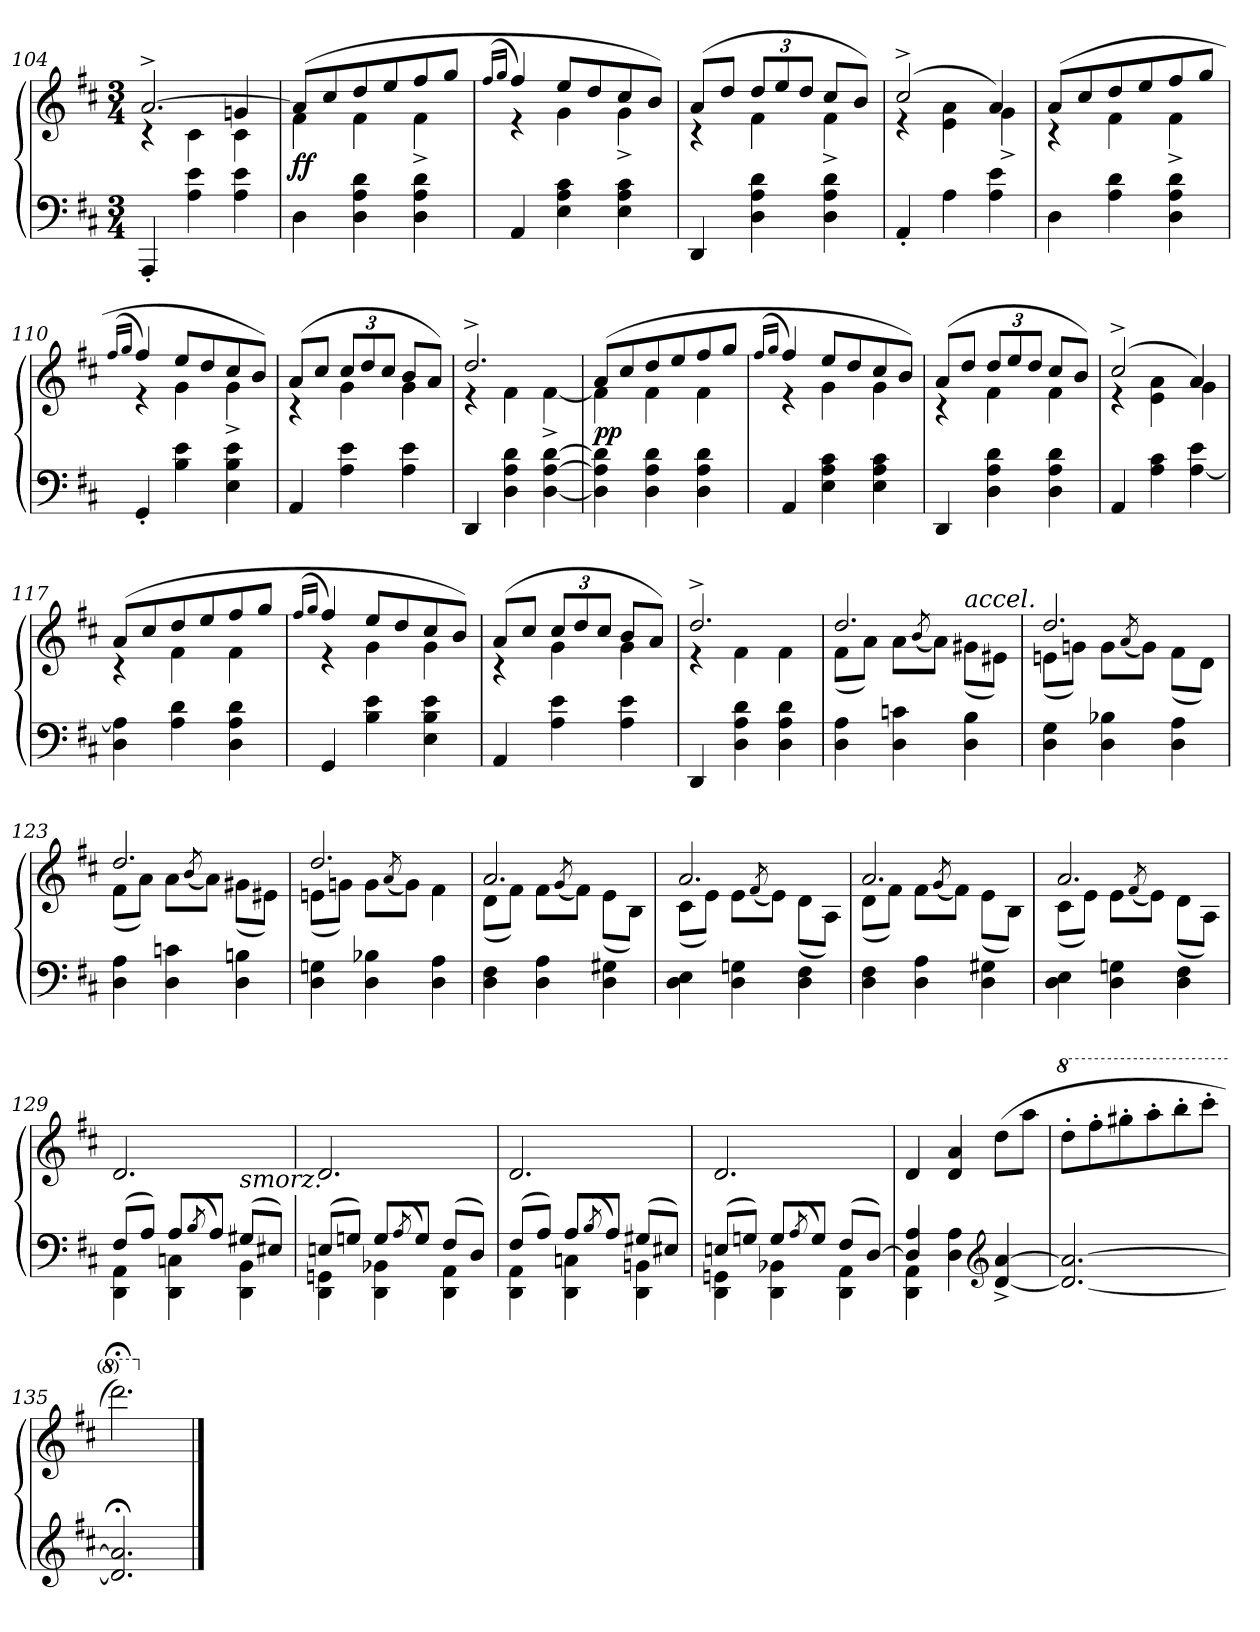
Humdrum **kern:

**kern	**kern	**dynam
*part1	*part1	*part1
*staff2	*staff1	*staff1/2
*clefF4	*clefG2	*
*k[f#c#]	*k[f#c#]	*
*M3/4	*M3/4	*
=104	=104	=104
*	*^	*
*	*	*^	*
4AAA'/	[2.a^/	4rc	2ryy	.
4A\ 4e\	.	4c#\	.	.
4A\ 4e\	.	4c#\	4gn/	.
=105	=105	=105	=105	=105
!	!	!	!	!LO:DY:b
*	*	*v	*v	*
4D\	(8a/L]	4f#\	ff
.	8cc#/	.	.
4D\ 4A\ 4d\	8dd/	4f#\	.
.	8ee/	.	.
4D\ 4A\ 4d\	8ff#/	4f#^\	.
.	8gg/J	.	.
=106	=106	=106	=106
.	(16qff#/LL	.	.
.	16qgg/JJ	.	.
4AA/	4ff#/)	4r	.
4E\ 4A\ 4c#\	8ee/L	4g\	.
.	8dd/	.	.
4E\ 4A\ 4c#\	8cc#/	4g^\	.
.	8b/J)	.	.
=107	=107	=107	=107
4DD/	(8a/L	4rc	.
.	8dd/J	.	.
*	*Xbrackettup	*	*
4D\ 4A\ 4d\	12dd/L	4f#\	.
.	12ee/	.	.
.	12dd/J	.	.
4D\ 4A\ 4d\	8cc#/L	4f#^\	.
.	8b/J)	.	.
=108	=108	=108	=108
4AA'/	(2cc#^/	4re	.
4A\	.	4e\ 4a\	.
4A\ 4e\	4a/)	4g^\	.
!!LO:LB:g=z	!!
=109	=109	=109	=109
4D\	(8a/L	4rc	.
.	8cc#/	.	.
4A\ 4d\	8dd/	4f#\	.
.	8ee/	.	.
4D\ 4A\ 4d\	8ff#/	4f#^\	.
.	8gg/J	.	.
=110	=110	=110	=110
.	(16qff#/LL	.	.
.	16qgg/JJ	.	.
4GG'/	4ff#/)	4r	.
4B\ 4e\	8ee/L	4g\	.
.	8dd/	.	.
4E\ 4B\ 4e\	8cc#/	4g^\	.
.	8b/J)	.	.
=111	=111	=111	=111
4AA/	(8a/L	4rc	.
.	8cc#/J	.	.
4A\ 4e\	12cc#/L	4g\	.
.	12dd/	.	.
.	12cc#/J	.	.
4A\ 4e\	8b/L	4g\	.
.	8a/J)	.	.
=112	=112	=112	=112
4DD/	2.dd^/	4re	.
4D\ 4A\ 4d\	.	4f#\	.
[4D\ [4A\ [4d\	.	[4f#^\	.
=113	=113	=113	=113
!	!	!	!LO:DY:b
4D]\ 4A]\ 4d]\	(8a/L	4f#\]	pp
.	8cc#/	.	.
4D\ 4A\ 4d\	8dd/	4f#\	.
.	8ee/	.	.
4D\ 4A\ 4d\	8ff#/	4f#\	.
.	8gg/J	.	.
=114	=114	=114	=114
.	(16qff#/LL	.	.
.	16qgg/JJ	.	.
4AA/	4ff#/)	4r	.
4E\ 4A\ 4c#\	8ee/L	4g\	.
.	8dd/	.	.
4E\ 4A\ 4c#\	8cc#/	4g\	.
.	8b/J)	.	.
=115	=115	=115	=115
4DD/	(8a/L	4rc	.
.	8dd/J	.	.
4D\ 4A\ 4d\	12dd/L	4f#\	.
.	12ee/	.	.
.	12dd/J	.	.
4D\ 4A\ 4d\	8cc#/L	4f#\	.
.	8b/J)	.	.
!!LO:LB:g=z	!!
=116	=116	=116	=116
4AA/	(2cc#^/	4re	.
4A\ 4c#\	.	4e\ 4a\	.
[4A\ 4e\	4a/)	4g\	.
=117	=117	=117	=117
4D\ 4A]\	(8a/L	4rc	.
.	8cc#/	.	.
4A\ 4d\	8dd/	4f#\	.
.	8ee/	.	.
4D\ 4A\ 4d\	8ff#/	4f#\	.
.	8gg/J	.	.
=118	=118	=118	=118
.	(16qff#/LL	.	.
.	16qgg/JJ	.	.
4GG/	4ff#/)	4r	.
4B\ 4e\	8ee/L	4g\	.
.	8dd/	.	.
4E\ 4B\ 4e\	8cc#/	4g\	.
.	8b/J)	.	.
=119	=119	=119	=119
4AA/	(8a/L	4rc	.
.	8cc#/J	.	.
4A\ 4e\	12cc#/L	4g\	.
.	12dd/	.	.
.	12cc#/J	.	.
4A\ 4e\	8b/L	4g\	.
.	8a/J)	.	.
=120	=120	=120	=120
4DD/	2.dd^/	4re	.
4D\ 4A\ 4d\	.	4f#\	.
4D\ 4A\ 4d\	.	4f#\	.
=121	=121	=121	=121
4D\ 4A\	2.dd/	(8f#\L	.
.	.	8a\J)	.
4D\ 4cn\	.	8a\L	.
.	.	(8qb/	.
.	.	8a\J)	.
!	!	!LO:TX:a:i:t=accel.	!
4D\ 4B\	.	(8g#X\L	.
.	.	8e#X\J)	.
=122	=122	=122	=122
4D\ 4G\	2.dd/	(8en\L	.
.	.	8gn\J)	.
4D\ 4B-X\	.	8g\L	.
.	.	(8qa/	.
.	.	8g\J)	.
4D\ 4A\	.	(8f#\L	.
.	.	8d\J)	.
!!LO:LB:g=z	!!
=123	=123	=123	=123
4D\ 4A\	2.dd/	(8f#\L	.
.	.	8a\J)	.
4D\ 4cn\	.	8a\L	.
.	.	(8qb/	.
.	.	8a\J)	.
4D\ 4Bn\	.	(8g#X\L	.
.	.	8e#X\J)	.
=124	=124	=124	=124
4D\ 4Gn\	2.dd/	(8en\L	.
.	.	8gn\J)	.
4D\ 4B-X\	.	8g\L	.
.	.	(8qa/	.
.	.	8g\J)	.
4D\ 4A\	.	4f#\	.
=125	=125	=125	=125
4D\ 4F#\	2.a/	(8d\L	.
.	.	8f#\J)	.
4D\ 4A\	.	8f#\L	.
.	.	(8qg/	.
.	.	8f#\J)	.
4D\ 4G#X\	.	(8e\L	.
.	.	8B\J)	.
=126	=126	=126	=126
4D\ 4E\	2.a/	(8c#\L	.
.	.	8e\J)	.
4D\ 4Gn\	.	8e\L	.
.	.	(8qf#/	.
.	.	8e\J)	.
4D\ 4F#\	.	(8d\L	.
.	.	8A\J)	.
=127	=127	=127	=127
4D\ 4F#\	2.a/	(8d\L	.
.	.	8f#\J)	.
4D\ 4A\	.	8f#\L	.
.	.	(8qg/	.
.	.	8f#\J)	.
4D\ 4G#X\	.	(8e\L	.
.	.	8B\J)	.
=128	=128	=128	=128
4D\ 4E\	2.a/	(8c#\L	.
.	.	8e\J)	.
4D\ 4Gn\	.	8e\L	.
.	.	(8qf#/	.
.	.	8e\J)	.
4D\ 4F#\	.	(8d\L	.
.	.	8A\J)	.
!!LO:LB:g=z	!!
=129	=129	=129	=129
*^	*	*	*
(8F#/L	4DD\ 4AA\	2.d/	2ryy	.
8A/J)	.	.	.	.
8A/L	4DD\ 4Cn\	.	.	.
(8qB/	.	.	.	.
8A/J)	.	.	.	.
!	!	!	!LO:TX:b:i:t=smorz.	!
(8G#X/L	4DD\ 4BB\	.	4ryy	.
8E#X/J)	.	.	.	.
*	*	*v	*v	*
=130	=130	=130	=130
(8En/L	4DD\ 4GGn\	2.d/	.
8Gn/J)	.	.	.
8G/L	4DD\ 4BB-X\	.	.
(8qA/	.	.	.
8G/J)	.	.	.
(8F#/L	4DD\ 4AA\	.	.
8D/J)	.	.	.
=131	=131	=131	=131
(8F#/L	4DD\ 4AA\	2.d/	.
8A/J)	.	.	.
8A/L	4DD\ 4Cn\	.	.
(8qB/	.	.	.
8A/J)	.	.	.
(8G#X/L	4DD\ 4BBn\	.	.
8E#X/J)	.	.	.
=132	=132	=132	=132
(8En/L	4DD\ 4GGn\	2.d/	.
8Gn/J)	.	.	.
8G/L	4DD\ 4BB-X\	.	.
(8qA/	.	.	.
8G/J)	.	.	.
(8F#/L	4DD\ 4AA\	.	.
[8D/J)	.	.	.
=133	=133	=133	=133
4D]/ 4A/	4DD\ 4AA\	4d/	.
4D\ 4A\	2ryy	4d/ 4a/	.
*clefG2	*	*	*
[4d^/ [4a^/	.	(8dd\L	.
.	.	8aa\J	.
*v	*v	*	*
=134	=134	=134
*	*8va	*
2.d_/ 2.a_/	8ddd'\L	.
.	8fff#'\	.
.	8ggg#X'\	.
.	8aaa'\	.
.	8bbb'\	.
.	8cccc#'\J	.
=135	=135	=135
2.d];/ 2.a];/	2.dddd;<\)	.
*	*X8va	*
==	==	==
*-	*-	*-
